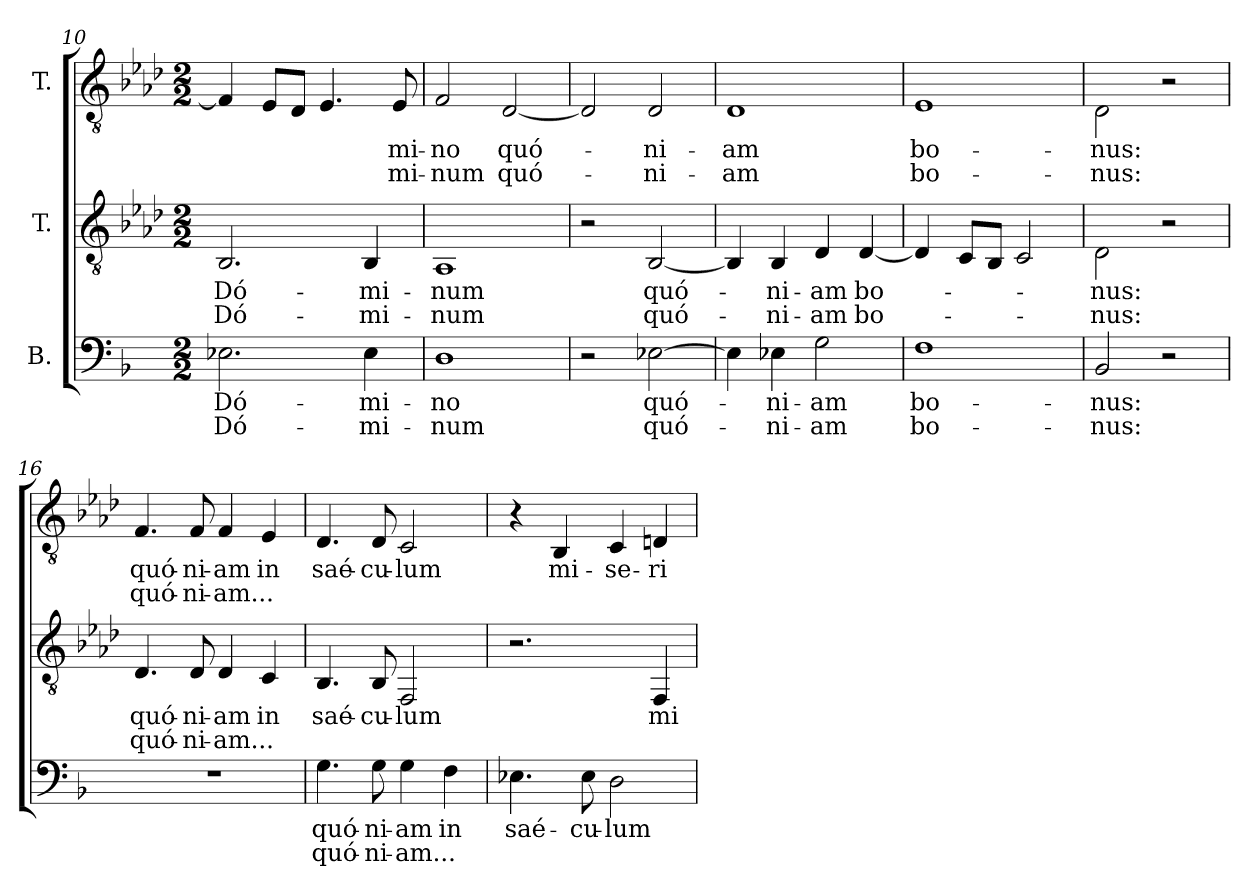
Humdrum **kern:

**kern	**text	**text	**kern	**text	**text	**kern	**text	**text
*part3	*part3	*part3	*part2	*part2	*part2	*part1	*part1	*part1
*staff3	*staff3	*staff3	*staff2	*staff2	*staff2	*staff1	*staff1	*staff1
*I"B.	*	*	*I"T.	*	*	*I"T.	*	*
*clefF4	*	*	*clefGv2	*	*	*clefGv2	*	*
*	*	*	*ITrd2c3	*	*	*ITrd2c3	*	*
*k[b-]	*	*	*k[b-]	*	*	*k[b-]	*	*
*F:	*	*	*F:	*	*	*F:	*	*
*M2/2	*	*	*M2/2	*	*	*M2/2	*	*
=10	=10	=10	=10	=10	=10	=10	=10	=10
!	!LO:LY:b:color=#000000	!LO:LY:b:color=#000000	!	!	!	!	!	!
!	!	!	!	!LO:LY:b:color=#000000	!LO:LY:b:color=#000000	!	!	!
2.E-Xi\	Dó-	Dó-	2.GGi/	Dó-	Dó-	4Di/]	.	.
.	.	.	.	.	.	8Ci/L	.	.
.	.	.	.	.	.	8BB-i/J	.	.
.	.	.	.	.	.	4.Ci/	.	.
!	!LO:LY:b:color=#000000	!LO:LY:b:color=#000000	!	!	!	!	!	!
!	!	!	!	!LO:LY:b:color=#000000	!LO:LY:b:color=#000000	!	!	!
4E-i\	-mi-	-mi-	4GGi/	-mi-	-mi-	.	.	.
!	!	!	!	!	!	!	!LO:LY:b:color=#000000	!LO:LY:b:color=#000000
.	.	.	.	.	.	8Ci/	-mi-	-mi-
=11	=11	=11	=11	=11	=11	=11	=11	=11
!	!LO:LY:b:color=#000000	!LO:LY:b:color=#000000	!	!	!	!	!	!
!	!	!	!	!LO:LY:b:color=#000000	!LO:LY:b:color=#000000	!	!	!
!	!	!	!	!	!	!	!LO:LY:b:color=#000000	!LO:LY:b:color=#000000
1Di	-no	-num	1FFi	-num	-num	2Di/	-no	-num
!	!	!	!	!	!	!	!LO:LY:b:color=#000000	!LO:LY:b:color=#000000
.	.	.	.	.	.	[<2BB-i/	quó-	quó-
=12	=12	=12	=12	=12	=12	=12	=12	=12
2r	.	.	2r	.	.	2BB-i/]	.	.
!	!LO:LY:b:color=#000000	!LO:LY:b:color=#000000	!	!	!	!	!	!
!	!	!	!	!LO:LY:b:color=#000000	!LO:LY:b:color=#000000	!	!	!
!	!	!	!	!	!	!	!LO:LY:b:color=#000000	!LO:LY:b:color=#000000
[>2E-Xi\	quó-	quó-	[<2GGi/	quó-	quó-	2BB-i/	-ni-	-ni-
=13	=13	=13	=13	=13	=13	=13	=13	=13
!	!	!	!	!	!	!	!LO:LY:b:color=#000000	!LO:LY:b:color=#000000
4E-i\]	.	.	4GGi/]	.	.	1BB-i	-am	-am
!	!LO:LY:b:color=#000000	!LO:LY:b:color=#000000	!	!	!	!	!	!
!	!	!	!	!LO:LY:b:color=#000000	!LO:LY:b:color=#000000	!	!	!
4E-Xi\	-ni-	-ni-	4GGi/	-ni-	-ni-	.	.	.
!	!LO:LY:b:color=#000000	!LO:LY:b:color=#000000	!	!	!	!	!	!
!	!	!	!	!LO:LY:b:color=#000000	!LO:LY:b:color=#000000	!	!	!
2Gi\	-am	-am	4BB-i/	-am	-am	.	.	.
!	!	!	!	!LO:LY:b:color=#000000	!LO:LY:b:color=#000000	!	!	!
.	.	.	[<4BB-i/	bo-	bo-	.	.	.
!!LO:LB:g=z
=14	=14	=14	=14	=14	=14	=14	=14	=14
!	!LO:LY:b:color=#000000	!LO:LY:b:color=#000000	!	!	!	!	!	!
!	!	!	!	!	!	!	!LO:LY:b:color=#000000	!LO:LY:b:color=#000000
1Fi	bo-	bo-	4BB-i/]	.	.	1Ci	bo-	bo-
.	.	.	8AAi/L	.	.	.	.	.
.	.	.	8GGi/J	.	.	.	.	.
.	.	.	2AAi/	.	.	.	.	.
=15	=15	=15	=15	=15	=15	=15	=15	=15
!	!LO:LY:b:color=#000000	!LO:LY:b:color=#000000	!	!	!	!	!	!
!	!	!	!	!LO:LY:b:color=#000000	!LO:LY:b:color=#000000	!	!	!
!	!	!	!	!	!	!	!LO:LY:b:color=#000000	!LO:LY:b:color=#000000
2BB-i/	-nus:	-nus:	2BB-i\	-nus:	-nus:	2BB-i\	-nus:	-nus:
2r	.	.	2r	.	.	2r	.	.
=16	=16	=16	=16	=16	=16	=16	=16	=16
!	!	!	!	!LO:LY:b:color=#000000	!LO:LY:b:color=#000000	!	!	!
!	!	!	!	!	!	!	!LO:LY:b:color=#000000	!LO:LY:b:color=#000000
1r	.	.	4.BB-i/	quó-	quó-	4.Di/	quó-	quó-
!	!	!	!	!LO:LY:b:color=#000000	!LO:LY:b:color=#000000	!	!	!
!	!	!	!	!	!	!	!LO:LY:b:color=#000000	!LO:LY:b:color=#000000
.	.	.	8BB-i/	-ni-	-ni-	8Di/	-ni-	-ni-
!	!	!	!	!LO:LY:b:color=#000000	!LO:LY:b:color=#000000	!	!	!
!	!	!	!	!	!	!	!LO:LY:b:color=#000000	!LO:LY:b:color=#000000
.	.	.	4BB-i/	-am	-am...	4Di/	-am	-am...
!	!	!	!	!LO:LY:b:color=#000000	!	!	!	!
!	!	!	!	!	!	!	!LO:LY:b:color=#000000	!
.	.	.	4AAi/	in	.	4Ci/	in	.
=17	=17	=17	=17	=17	=17	=17	=17	=17
!	!LO:LY:b:color=#000000	!LO:LY:b:color=#000000	!	!	!	!	!	!
!	!	!	!	!LO:LY:b:color=#000000	!	!	!	!
!	!	!	!	!	!	!	!LO:LY:b:color=#000000	!
4.Gi\	quó-	quó-	4.GGi/	saé-	.	4.BB-i/	saé-	.
!	!LO:LY:b:color=#000000	!LO:LY:b:color=#000000	!	!	!	!	!	!
!	!	!	!	!LO:LY:b:color=#000000	!	!	!	!
!	!	!	!	!	!	!	!LO:LY:b:color=#000000	!
8Gi\	-ni-	-ni-	8GGi/	-cu-	.	8BB-i/	-cu-	.
!	!LO:LY:b:color=#000000	!LO:LY:b:color=#000000	!	!	!	!	!	!
!	!	!	!	!LO:LY:b:color=#000000	!	!	!	!
!	!	!	!	!	!	!	!LO:LY:b:color=#000000	!
4Gi\	-am	-am...	2DDi/	-lum	.	2AAi/	-lum	.
!	!LO:LY:b:color=#000000	!	!	!	!	!	!	!
4Fi\	in	.	.	.	.	.	.	.
=18	=18	=18	=18	=18	=18	=18	=18	=18
!	!LO:LY:b:color=#000000	!	!	!	!	!	!	!
4.E-Xi\	saé-	.	2.r	.	.	4r	.	.
!	!	!	!	!	!	!	!LO:LY:b:color=#000000	!
.	.	.	.	.	.	4GGi/	mi-	.
!	!LO:LY:b:color=#000000	!	!	!	!	!	!	!
8E-i\	-cu-	.	.	.	.	.	.	.
!	!LO:LY:b:color=#000000	!	!	!	!	!	!	!
!	!	!	!	!	!	!	!LO:LY:b:color=#000000	!
2Di\	-lum	.	.	.	.	4AAi/	-se-	.
!	!	!	!	!LO:LY:b:color=#000000	!	!	!	!
!	!	!	!	!	!	!	!LO:LY:b:color=#000000	!
.	.	.	4DDi/	mi-	.	4BBni/	-ri-	.
=	=	=	=	=	=	=	=	=
*-	*-	*-	*-	*-	*-	*-	*-	*-
